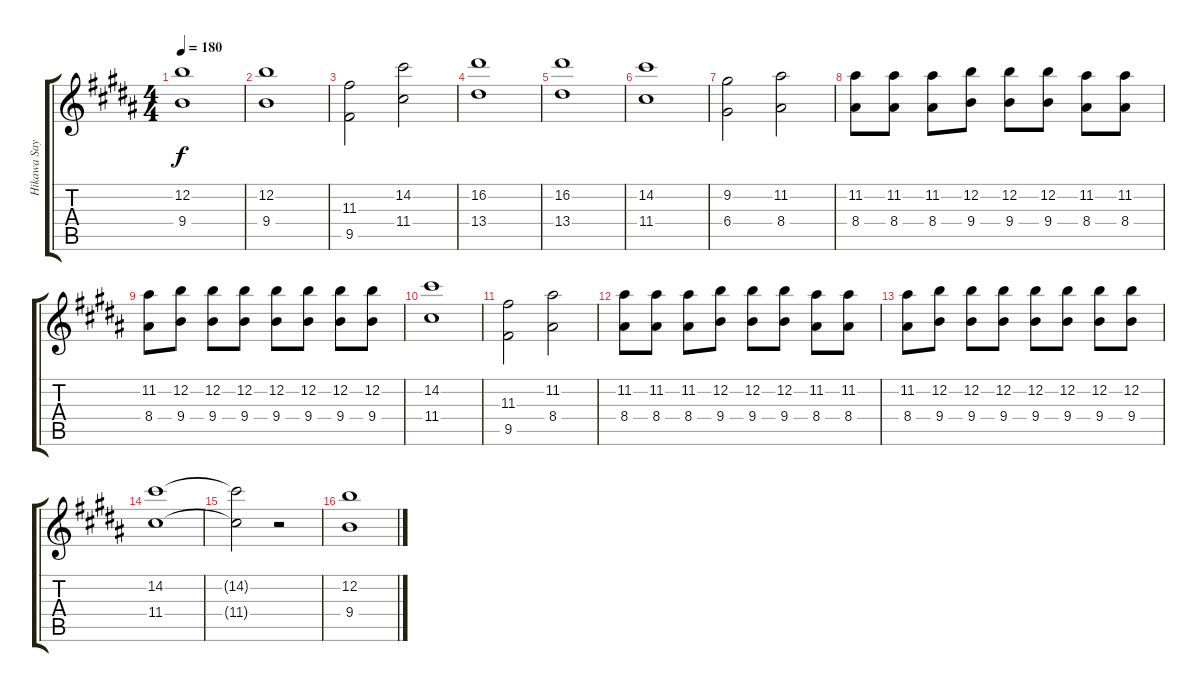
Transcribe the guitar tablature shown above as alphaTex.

\track ("Hikawa Sayo" "Hikawa Say") {instrument distortionguitar}
\staff {score tabs}
\tuning (E4 B3 G3 D3 A2 D2) {hide}
\ts (4 4)
\tempo 180
\clef g2
\ks b
(12.2 9.4).1{dy f} |
(12.2 9.4).1 |
(11.3 9.5).2 (14.2 11.4).2 |
(16.2 13.4).1 |
(16.2 13.4).1 |
(14.2 11.4).1 |
(9.2 6.4).2 (11.2 8.4).2 |
(11.2 8.4).8 (11.2 8.4).8 (11.2 8.4).8 (12.2 9.4).8 (12.2 9.4).8 (12.2 9.4).8 (11.2 8.4).8 (11.2 8.4).8 |
(11.2 8.4).8 (12.2 9.4).8 (12.2 9.4).8 (12.2 9.4).8 (12.2 9.4).8 (12.2 9.4).8 (12.2 9.4).8 (12.2 9.4).8 |
(14.2 11.4).1 |
(11.3 9.5).2 (11.2 8.4).2 |
(11.2 8.4).8 (11.2 8.4).8 (11.2 8.4).8 (12.2 9.4).8 (12.2 9.4).8 (12.2 9.4).8 (11.2 8.4).8 (11.2 8.4).8 |
(11.2 8.4).8 (12.2 9.4).8 (12.2 9.4).8 (12.2 9.4).8 (12.2 9.4).8 (12.2 9.4).8 (12.2 9.4).8 (12.2 9.4).8 |
(14.2 11.4).1 |
(14.2{t} 11.4{t}).2 r.2 |
(12.2 9.4).1
